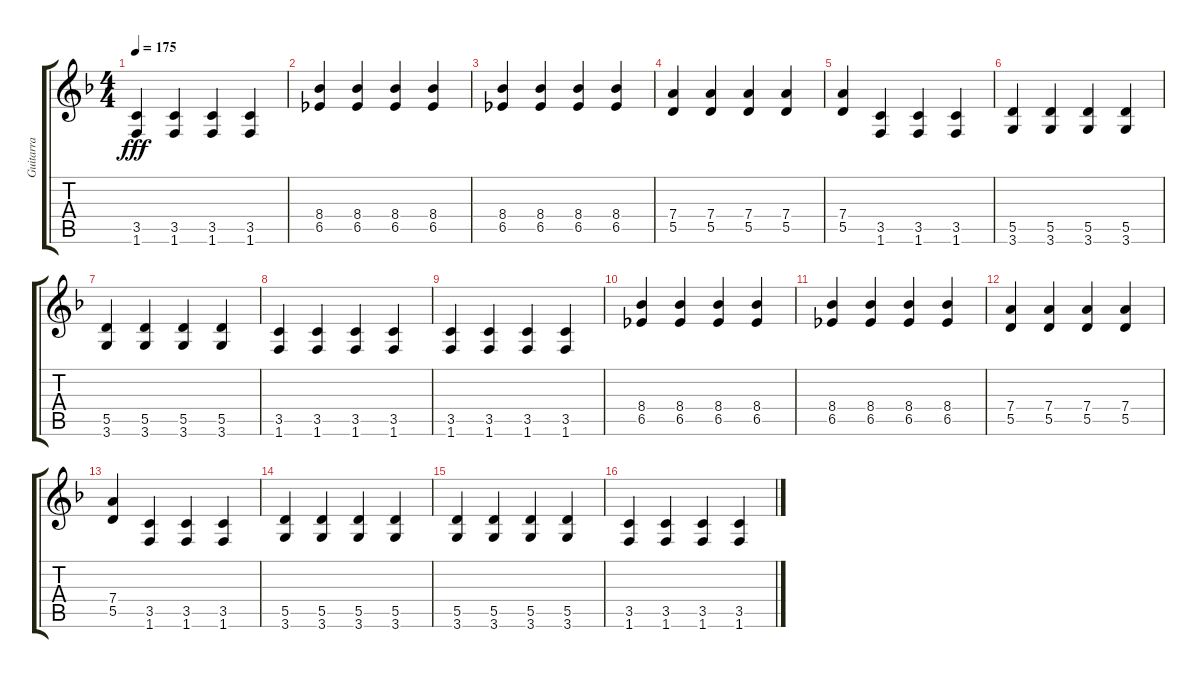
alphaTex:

\track ("Guitarra" "Guitarra") {instrument distortionguitar}
\staff {score tabs}
\tuning (E4 B3 G3 D3 A2 E2) {hide}
\ts (4 4)
\tempo 175
\clef g2
\ks dminor
(3.5 1.6).4{dy fff} (3.5 1.6).4 (3.5 1.6).4 (3.5 1.6).4 |
(8.4 6.5).4 (8.4 6.5).4 (8.4 6.5).4 (8.4 6.5).4 |
(8.4 6.5).4 (8.4 6.5).4 (8.4 6.5).4 (8.4 6.5).4 |
(7.4 5.5).4 (7.4 5.5).4 (7.4 5.5).4 (7.4 5.5).4 |
(7.4 5.5).4 (3.5 1.6).4 (3.5 1.6).4 (3.5 1.6).4 |
(5.5 3.6).4 (5.5 3.6).4 (5.5 3.6).4 (5.5 3.6).4 |
(5.5 3.6).4 (5.5 3.6).4 (5.5 3.6).4 (5.5 3.6).4 |
(3.5 1.6).4 (3.5 1.6).4 (3.5 1.6).4 (3.5 1.6).4 |
(3.5 1.6).4 (3.5 1.6).4 (3.5 1.6).4 (3.5 1.6).4 |
(8.4 6.5).4 (8.4 6.5).4 (8.4 6.5).4 (8.4 6.5).4 |
(8.4 6.5).4 (8.4 6.5).4 (8.4 6.5).4 (8.4 6.5).4 |
(7.4 5.5).4 (7.4 5.5).4 (7.4 5.5).4 (7.4 5.5).4 |
(7.4 5.5).4 (3.5 1.6).4 (3.5 1.6).4 (3.5 1.6).4 |
(5.5 3.6).4 (5.5 3.6).4 (5.5 3.6).4 (5.5 3.6).4 |
(5.5 3.6).4 (5.5 3.6).4 (5.5 3.6).4 (5.5 3.6).4 |
(3.5 1.6).4 (3.5 1.6).4 (3.5 1.6).4 (3.5 1.6).4
